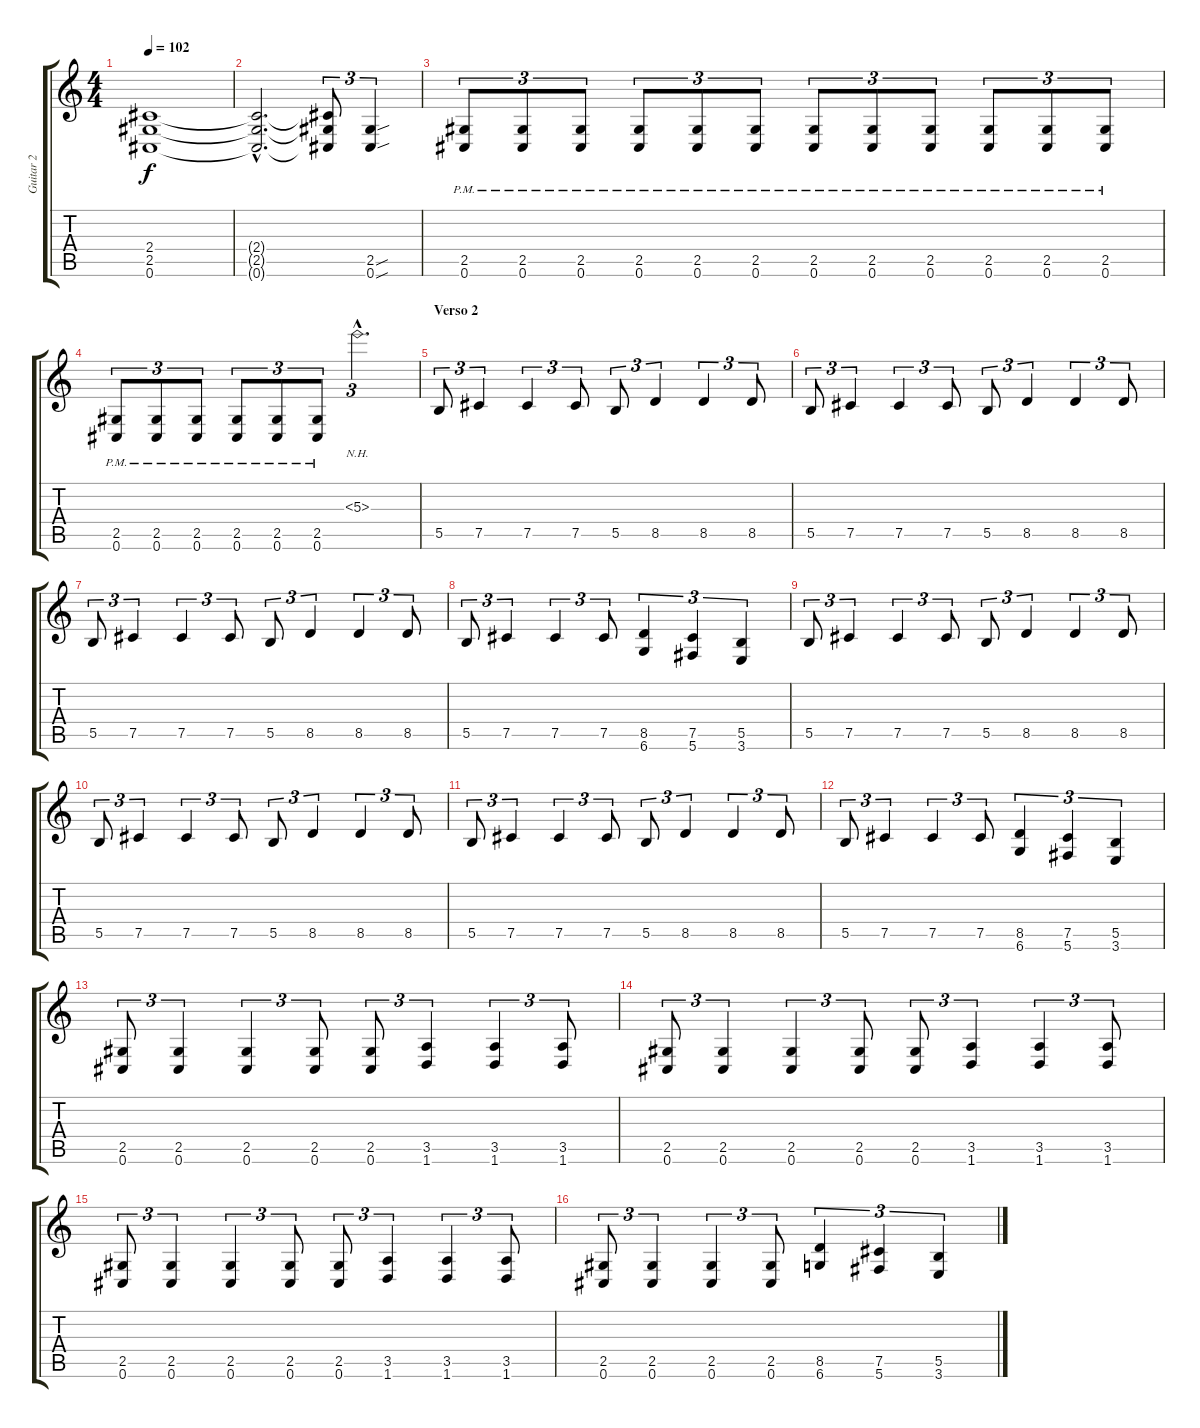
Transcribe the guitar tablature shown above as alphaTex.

\track ("Guitar 2" "Guitar 2") {instrument distortionguitar}
\staff {score tabs}
\tuning (Db4 Ab3 E3 B2 Gb2 Db2) {hide}
\ts (4 4)
\tempo 102
\clef g2
\ks c
(2.4{t} 2.5{t} 0.6{t}).1{dy f} |
(2.4{hac t} 2.5{hac t} 0.6{hac t}).2{d} (2.4{t} 2.5{t} 0.6{t}).8{tu (3 2)} (2.5{sou} 0.6{sou}).4{tu (3 2)} |
(2.5{pm} 0.6{pm}).8{tu (3 2)} (2.5{pm} 0.6{pm}).8{tu (3 2)} (2.5{pm} 0.6{pm}).8{tu (3 2)} (2.5{pm} 0.6{pm}).8{tu (3 2)} (2.5{pm} 0.6{pm}).8{tu (3 2)} (2.5{pm} 0.6{pm}).8{tu (3 2)} (2.5{pm} 0.6{pm}).8{tu (3 2)} (2.5{pm} 0.6{pm}).8{tu (3 2)} (2.5{pm} 0.6{pm}).8{tu (3 2)} (2.5{pm} 0.6{pm}).8{tu (3 2)} (2.5{pm} 0.6{pm}).8{tu (3 2)} (2.5{pm} 0.6{pm}).8{tu (3 2)} |
(2.5{pm} 0.6{pm}).8{tu (3 2)} (2.5{pm} 0.6{pm}).8{tu (3 2)} (2.5{pm} 0.6{pm}).8{tu (3 2)} (2.5{pm} 0.6{pm}).8{tu (3 2)} (2.5{pm} 0.6{pm}).8{tu (3 2)} (2.5{pm} 0.6{pm}).8{tu (3 2)} 5.3{nh hac}.2{d tu (3 2)} |
\section ("" "Verso 2")
5.5.8{tu (3 2) instrument acousticguitarnylon} 7.5.4{tu (3 2)} 7.5.4{tu (3 2)} 7.5.8{tu (3 2)} 5.5.8{tu (3 2)} 8.5.4{tu (3 2)} 8.5.4{tu (3 2)} 8.5.8{tu (3 2)} |
5.5.8{tu (3 2) instrument acousticguitarnylon} 7.5.4{tu (3 2)} 7.5.4{tu (3 2)} 7.5.8{tu (3 2)} 5.5.8{tu (3 2)} 8.5.4{tu (3 2)} 8.5.4{tu (3 2)} 8.5.8{tu (3 2)} |
5.5.8{tu (3 2) instrument acousticguitarnylon} 7.5.4{tu (3 2)} 7.5.4{tu (3 2)} 7.5.8{tu (3 2)} 5.5.8{tu (3 2)} 8.5.4{tu (3 2)} 8.5.4{tu (3 2)} 8.5.8{tu (3 2)} |
5.5.8{tu (3 2) instrument acousticguitarnylon} 7.5.4{tu (3 2)} 7.5.4{tu (3 2)} 7.5.8{tu (3 2)} (8.5 6.6).4{tu (3 2)} (7.5 5.6).4{tu (3 2)} (5.5 3.6).4{tu (3 2)} |
5.5.8{tu (3 2) instrument acousticguitarnylon} 7.5.4{tu (3 2)} 7.5.4{tu (3 2)} 7.5.8{tu (3 2)} 5.5.8{tu (3 2)} 8.5.4{tu (3 2)} 8.5.4{tu (3 2)} 8.5.8{tu (3 2)} |
5.5.8{tu (3 2) instrument acousticguitarnylon} 7.5.4{tu (3 2)} 7.5.4{tu (3 2)} 7.5.8{tu (3 2)} 5.5.8{tu (3 2)} 8.5.4{tu (3 2)} 8.5.4{tu (3 2)} 8.5.8{tu (3 2)} |
5.5.8{tu (3 2) instrument acousticguitarnylon} 7.5.4{tu (3 2)} 7.5.4{tu (3 2)} 7.5.8{tu (3 2)} 5.5.8{tu (3 2)} 8.5.4{tu (3 2)} 8.5.4{tu (3 2)} 8.5.8{tu (3 2)} |
5.5.8{tu (3 2) instrument acousticguitarnylon} 7.5.4{tu (3 2)} 7.5.4{tu (3 2)} 7.5.8{tu (3 2)} (8.5 6.6).4{tu (3 2)} (7.5 5.6).4{tu (3 2)} (5.5 3.6).4{tu (3 2)} |
(2.5 0.6).8{tu (3 2) instrument distortionguitar} (2.5 0.6).4{tu (3 2)} (2.5 0.6).4{tu (3 2)} (2.5 0.6).8{tu (3 2)} (2.5 0.6).8{tu (3 2)} (3.5 1.6).4{tu (3 2)} (3.5 1.6).4{tu (3 2)} (3.5 1.6).8{tu (3 2)} |
(2.5 0.6).8{tu (3 2)} (2.5 0.6).4{tu (3 2)} (2.5 0.6).4{tu (3 2)} (2.5 0.6).8{tu (3 2)} (2.5 0.6).8{tu (3 2)} (3.5 1.6).4{tu (3 2)} (3.5 1.6).4{tu (3 2)} (3.5 1.6).8{tu (3 2)} |
(2.5 0.6).8{tu (3 2)} (2.5 0.6).4{tu (3 2)} (2.5 0.6).4{tu (3 2)} (2.5 0.6).8{tu (3 2)} (2.5 0.6).8{tu (3 2)} (3.5 1.6).4{tu (3 2)} (3.5 1.6).4{tu (3 2)} (3.5 1.6).8{tu (3 2)} |
(2.5 0.6).8{tu (3 2)} (2.5 0.6).4{tu (3 2)} (2.5 0.6).4{tu (3 2)} (2.5 0.6).8{tu (3 2)} (8.5 6.6).4{tu (3 2)} (7.5 5.6).4{tu (3 2)} (5.5 3.6).4{tu (3 2)}
